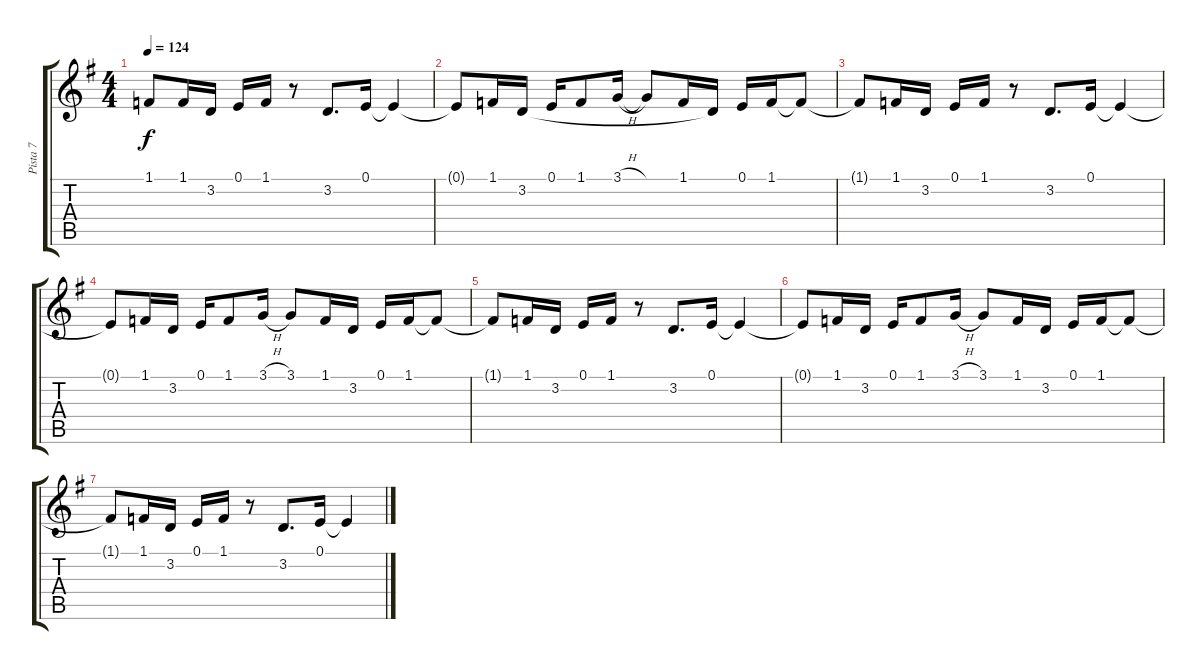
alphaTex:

\track ("Pista 7" "Pista 7") {instrument tenorsax}
\staff {score tabs}
\tuning (E4 B3 G3 D3 A2 E2) {hide}
\ts (4 4)
\tempo 124
\clef g2
\ks g
1.1{t}.8{dy f} 1.1.16 3.2.16 0.1.16 1.1.16 r.8 3.2.8{d} 0.1.16 0.1{t}.4 |
0.1{t}.8{volume 10} 1.1.16 3.2.16 0.1.16 1.1.8 3.1{h}.16 3.1{t}.8 1.1.16 3.2{t}.16 0.1.16 1.1.16 1.1{t}.8 |
1.1{t}.8{volume 8} 1.1.16 3.2.16 0.1.16 1.1.16 r.8 3.2.8{d} 0.1.16 0.1{t}.4 |
0.1{t}.8{volume 6} 1.1.16 3.2.16 0.1.16 1.1.8 3.1{h}.16 3.1.8 1.1.16 3.2.16 0.1.16 1.1.16 1.1{t}.8 |
1.1{t}.8{volume 4} 1.1.16 3.2.16 0.1.16 1.1.16 r.8 3.2.8{d} 0.1.16 0.1{t}.4 |
0.1{t}.8{volume 2} 1.1.16 3.2.16 0.1.16 1.1.8 3.1{h}.16 3.1.8 1.1.16 3.2.16 0.1.16 1.1.16 1.1{t}.8 |
1.1{t}.8{volume 0} 1.1.16 3.2.16 0.1.16 1.1.16 r.8 3.2.8{d} 0.1.16 0.1{t}.4
